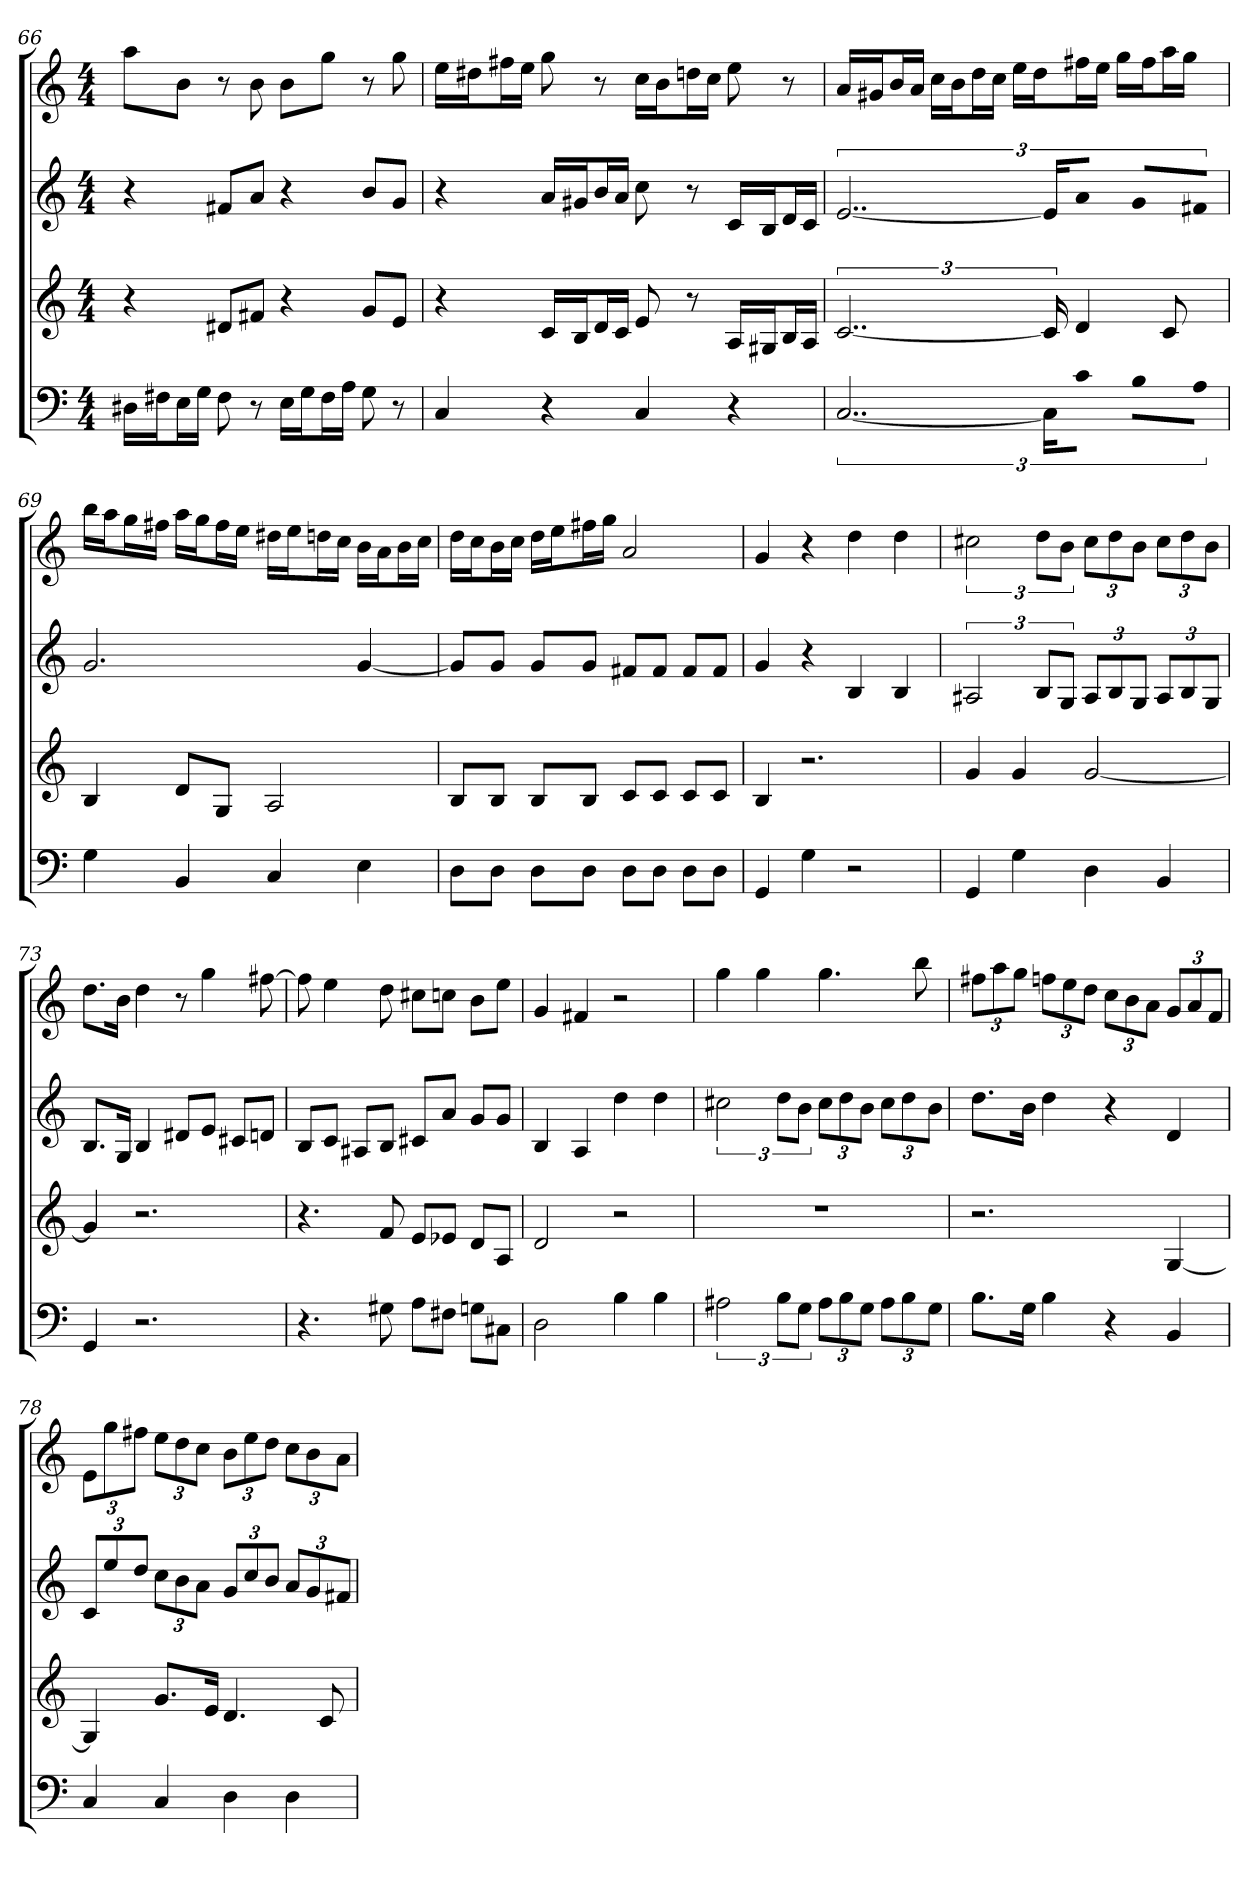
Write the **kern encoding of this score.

**kern	**kern	**kern	**kern
*part4	*part3	*part2	*part1
*staff4	*staff3	*staff2	*staff1
*k[]	*k[]	*k[]	*k[]
*C:	*C:	*C:	*C:
*M4/4	*M4/4	*M4/4	*M4/4
=66	=66	=66	=66
16D#XLL	4r	4r	8aaL
16F#XJ	.	.	.
16EL	.	.	8bJ
16GJJ	.	.	.
8F#	8d#XL	8f#XL	8r
8r	8f#XJ	8aJ	8b
16ELL	4r	4r	8bL
16GJ	.	.	.
16F#L	.	.	8ggJ
16AJJ	.	.	.
8G	8gL	8bL	8r
8r	8eJ	8gJ	8gg
=67	=67	=67	=67
4C	4r	4r	16eeLL
.	.	.	16dd#XJ
.	.	.	16ff#XL
.	.	.	16eeJJ
4r	16cLL	16aLL	8gg
.	16BJ	16g#XJ	.
.	16dL	16bL	8r
.	16cJJ	16aJJ	.
4C	8e	8cc	16ccLL
.	.	.	16bJ
.	8r	8r	16ddnL
.	.	.	16ccJJ
4r	16ALL	16cLL	8ee
.	16G#XJ	16BJ	.
.	16BL	16dL	8r
.	16AJJ	16cJJ	.
=68	=68	=68	=68
[3..C	[3..c	[3..e	16aLL
.	.	.	16g#XJ
.	.	.	16bL
.	.	.	16aJJ
.	.	.	16ccLL
.	.	.	16bJ
.	.	.	16ddL
.	.	.	16ccJJ
.	.	.	16eeLL
.	.	.	16ddJ
24CKL]	24c]	24eKL]	.
8cJ	4d	8aJ	16ff#XL
.	.	.	16eeJJ
8BL	.	8gL	16ggLL
.	.	.	16ff#J
8AJ	8c	8f#XJ	16aaL
.	.	.	16ggJJ
=69	=69	=69	=69
4G	4B	2.g	16bbLL
.	.	.	16aaJ
.	.	.	16ggL
.	.	.	16ff#XJJ
4BB	8dL	.	16aaLL
.	.	.	16ggJ
.	8GJ	.	16ff#L
.	.	.	16eeJJ
4C	2A	.	16dd#XLL
.	.	.	16eeJ
.	.	.	16ddnL
.	.	.	16ccJJ
4E	.	[4g	16bLL
.	.	.	16aJ
.	.	.	16bL
.	.	.	16ccJJ
=70	=70	=70	=70
8DL	8BL	8gL]	16ddLL
.	.	.	16ccJ
8DJ	8BJ	8gJ	16bL
.	.	.	16ccJJ
8DL	8BL	8gL	16ddLL
.	.	.	16eeJ
8DJ	8BJ	8gJ	16ff#XL
.	.	.	16ggJJ
8DL	8cL	8f#XL	2a
8DJ	8cJ	8f#J	.
8DL	8cL	8f#L	.
8DJ	8cJ	8f#J	.
=71	=71	=71	=71
4GG	4B	4g	4g
4G	2.r	4r	4r
2r	.	4B	4dd
.	.	4B	4dd
=72	=72	=72	=72
4GG	4g	3A#X	3cc#X
4G	4g	.	.
.	.	12BL	12ddL
.	.	12GJ	12bJ
4D	[2g	12A#L	12cc#L
.	.	12B	12dd
.	.	12GJ	12bJ
4BB	.	12A#L	12cc#L
.	.	12B	12dd
.	.	12GJ	12bJ
=73	=73	=73	=73
4GG	4g]	8.BL	8.ddL
.	.	16GJk	16bJk
2.r	2.r	4B	4dd
.	.	8d#XL	8r
.	.	8eJ	4gg
.	.	8c#XL	.
.	.	8dnJ	[8ff#X
=74	=74	=74	=74
4.r	4.r	8BL	8ff#]
.	.	8cJ	4ee
.	.	8A#XL	.
8G#X	8f	8BJ	8dd
8AL	8eL	8c#XL	8cc#XL
8F#XJ	8e-XJ	8aJ	8ccnJ
8GnL	8dL	8gL	8bL
8C#XJ	8AJ	8gJ	8eeJ
=75	=75	=75	=75
2D	2d	4B	4g
.	.	4A	4f#X
4B	2r	4dd	2r
4B	.	4dd	.
=76	=76	=76	=76
3A#X	1r	3cc#X	4gg
.	.	.	4gg
12BL	.	12ddL	.
12GJ	.	12bJ	.
12A#L	.	12cc#L	4.gg
12B	.	12dd	.
12GJ	.	12bJ	.
12A#L	.	12cc#L	.
12B	.	12dd	.
.	.	.	8bb
12GJ	.	12bJ	.
=77	=77	=77	=77
8.BL	2.r	8.ddL	12ff#XL
.	.	.	12aa
.	.	.	12ggJ
16GJk	.	16bJk	.
4B	.	4dd	12ffnL
.	.	.	12ee
.	.	.	12ddJ
4r	.	4r	12ccL
.	.	.	12b
.	.	.	12aJ
4BB	[4G	4d	12gL
.	.	.	12a
.	.	.	12fJ
=78	=78	=78	=78
4C	4G]	12cL	12eL
.	.	12ee	12gg
.	.	12ddJ	12ff#XJ
4C	8.gL	12ccL	12eeL
.	.	12b	12dd
.	.	12aJ	12ccJ
.	16eJk	.	.
4D	4.d	12gL	12bL
.	.	12cc	12ee
.	.	12bJ	12ddJ
4D	.	12aL	12ccL
.	.	12g	12b
.	8c	.	.
.	.	12f#XJ	12aJ
=	=	=	=
*-	*-	*-	*-
